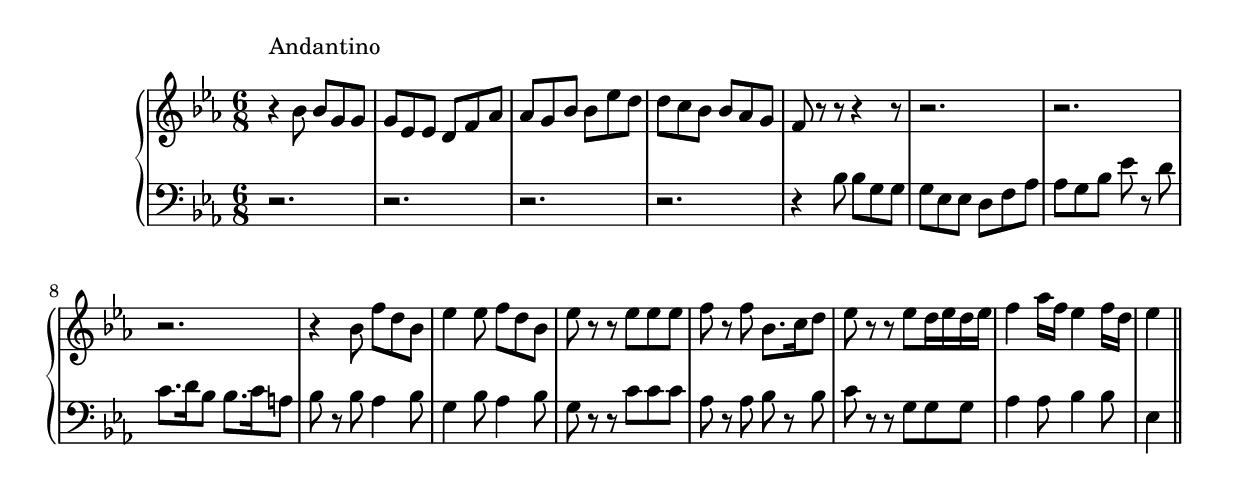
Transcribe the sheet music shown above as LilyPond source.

\version "2.19.49"
%{\header {
  title = "Duet from The Magic Flute"
  composer = "W.A. Mozart"
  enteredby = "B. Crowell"
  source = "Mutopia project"
}%}
\new GrandStaff << \new Staff {
    \key es \major
    \time 6/8
    \clef violin
       \relative f' {
                       r4^\markup{\column { "Andantino" " " }} bes8 bes8 g g | g es es d f as | as g bes bes es d | d c bes bes as g | f r r r4 r8 |
                       r2. | r2. | r2. | r4 bes8 f' d bes | es4 es8 f8 d bes | es8 r r es es es | f r f bes,8. c16 d8 | es8 r r es d16 es d es |
                       f4 as16 f es4 f16 d | es4  \bar "||"}
  } % end staff
  \new Staff {
     \key es \major
     \clef bass
       \relative d' {
                        r2. | r2. | r2. | r2. | r4 bes8 bes g g | g es es d f as | as g bes es r d | c8. d16 bes8 bes8. c16 a8 | bes8 r bes as4 bes8 | g4 bes8 as4 bes8 | g r r c8 c c |
                        as8 r as bes r bes | c r r g g g | as4 as8 bes4 bes8 es,4 
                       
                    }
  } % end staff
>>
